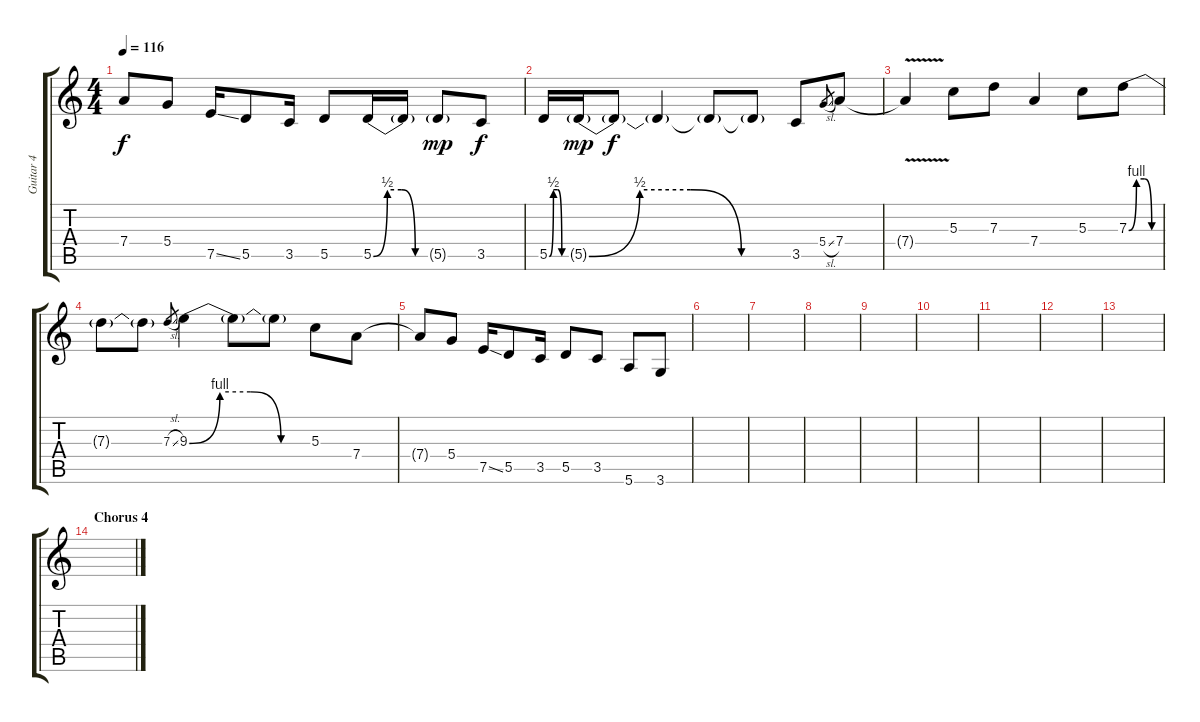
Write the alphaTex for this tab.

\track ("Guitar 4" "Guitar 4") {instrument overdrivenguitar}
\staff {score tabs}
\tuning (E4 B3 G3 D3 A2 E2) {hide}
\ts (4 4)
\tempo 116
\clef g2
\ks c
7.4{t}.8{dy f} 5.4.8 7.5{ss}.16 5.5.8 3.5.16 5.5.8 5.5{be (custom 0 0 15 2 30 2 45 0 60 0)}.16 5.5{t}.16 5.5{g}.8{dy mp} 3.5.8{dy f} |
5.5{be (custom 0 0 15 2 30 2 45 0 60 0)}.16 5.5{be (custom 0 0 15 2 30 2 45 0 60 0) g}.16{dy mp} 5.5{t}.8{dy f} 5.5{t}.4 5.5{t}.8 5.5{t}.8 3.5.8 5.4{sl}.8{gr} 7.4.8 |
7.4{v t}.4 5.3.8 7.3.8 7.4.4 5.3.8 7.3{be (custom 0 0 15 4 30 4 45 0 60 0)}.8 |
7.3{t}.8 7.3{t}.8 7.3{sl}.8{gr} 9.3{be (custom 0 0 15 4 30 4 45 0 60 0)}.4 9.3{t}.8 9.3{t}.8 5.3.8 7.4.8 |
7.4{t}.8 5.4.8 7.5{ss}.16 5.5.8 3.5.16 5.5.8 3.5.8 5.6.8 3.6.8 |
|
|
|
|
|
|
|
|
\section ("" "Chorus 4")
